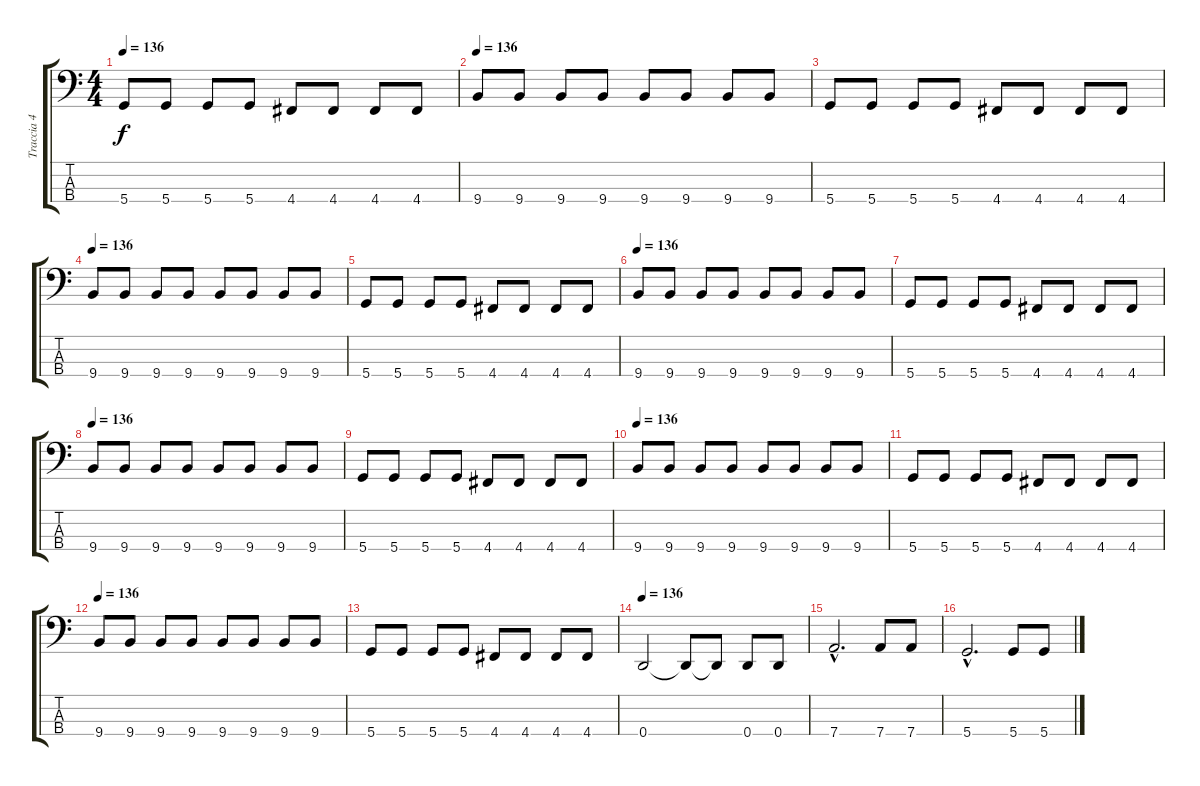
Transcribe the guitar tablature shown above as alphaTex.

\track ("Traccia 4" "Traccia 4") {instrument electricbasspick}
\staff {score tabs}
\tuning (G2 D2 A1 D1) {hide}
\ts (4 4)
\tempo 136
\clef f4
\ks c
5.4.8{dy f} 5.4.8 5.4.8 5.4.8 4.4.8 4.4.8 4.4.8 4.4.8 |
\tempo 136
9.4.8 9.4.8 9.4.8 9.4.8 9.4.8 9.4.8 9.4.8 9.4.8 |
5.4.8 5.4.8 5.4.8 5.4.8 4.4.8 4.4.8 4.4.8 4.4.8 |
\tempo 136
9.4.8 9.4.8 9.4.8 9.4.8 9.4.8 9.4.8 9.4.8 9.4.8 |
5.4.8 5.4.8 5.4.8 5.4.8 4.4.8 4.4.8 4.4.8 4.4.8 |
\tempo 136
9.4.8 9.4.8 9.4.8 9.4.8 9.4.8 9.4.8 9.4.8 9.4.8 |
5.4.8 5.4.8 5.4.8 5.4.8 4.4.8 4.4.8 4.4.8 4.4.8 |
\tempo 136
9.4.8 9.4.8 9.4.8 9.4.8 9.4.8 9.4.8 9.4.8 9.4.8 |
5.4.8 5.4.8 5.4.8 5.4.8 4.4.8 4.4.8 4.4.8 4.4.8 |
\tempo 136
9.4.8 9.4.8 9.4.8 9.4.8 9.4.8 9.4.8 9.4.8 9.4.8 |
5.4.8 5.4.8 5.4.8 5.4.8 4.4.8 4.4.8 4.4.8 4.4.8 |
\tempo 136
9.4.8 9.4.8 9.4.8 9.4.8 9.4.8 9.4.8 9.4.8 9.4.8 |
5.4.8 5.4.8 5.4.8 5.4.8 4.4.8 4.4.8 4.4.8 4.4.8 |
\tempo 136
0.4.2 0.4{t}.8 0.4{t}.8 0.4.8 0.4.8 |
7.4{hac}.2{d} 7.4.8 7.4.8 |
5.4{hac}.2{d} 5.4.8 5.4.8
